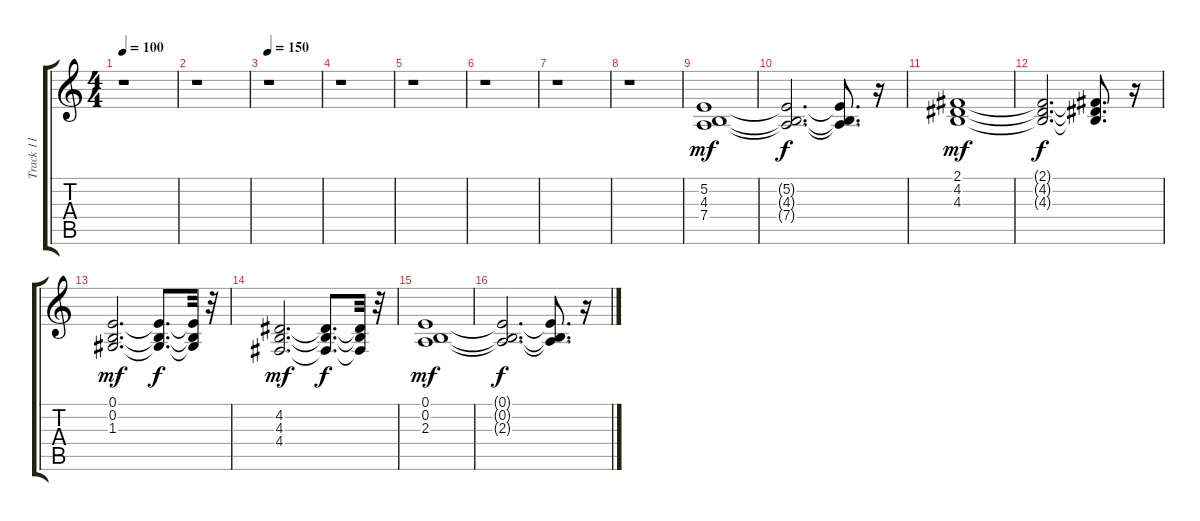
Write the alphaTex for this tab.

\track ("Track 11" "Track 11") {instrument pad2warm}
\staff {score tabs}
\tuning (E4 B3 G3 D3 A2 E2) {hide}
\ts (4 4)
\tempo 100
\clef g2
\ks c
r.1{dy mf instrument pad2warm} |
r.1 |
\tempo 150
r.1 |
r.1 |
r.1 |
r.1 |
r.1 |
r.1 |
(5.2 4.3 7.4).1 |
(5.2{t} 4.3{t} 7.4{t}).2{d dy f} (5.2{t} 4.3{t} 7.4{t}).8{d} r.16 |
(2.1 4.2 4.3).1{dy mf} |
(2.1{t} 4.2{t} 4.3{t}).2{d dy f} (2.1{t} 4.2{t} 4.3{t}).8{d} r.16 |
(0.1 0.2 1.3).2{d dy mf} (0.1{t} 0.2{t} 1.3{t}).8{d dy f} (0.1{t} 0.2{t} 1.3{t}).32 r.32 |
(4.2 4.3 4.4).2{d dy mf} (4.2{t} 4.3{t} 4.4{t}).8{d dy f} (4.2{t} 4.3{t} 4.4{t}).32 r.32 |
(0.1 0.2 2.3).1{dy mf} |
(0.1{t} 0.2{t} 2.3{t}).2{d dy f} (0.1{t} 0.2{t} 2.3{t}).8{d} r.16
